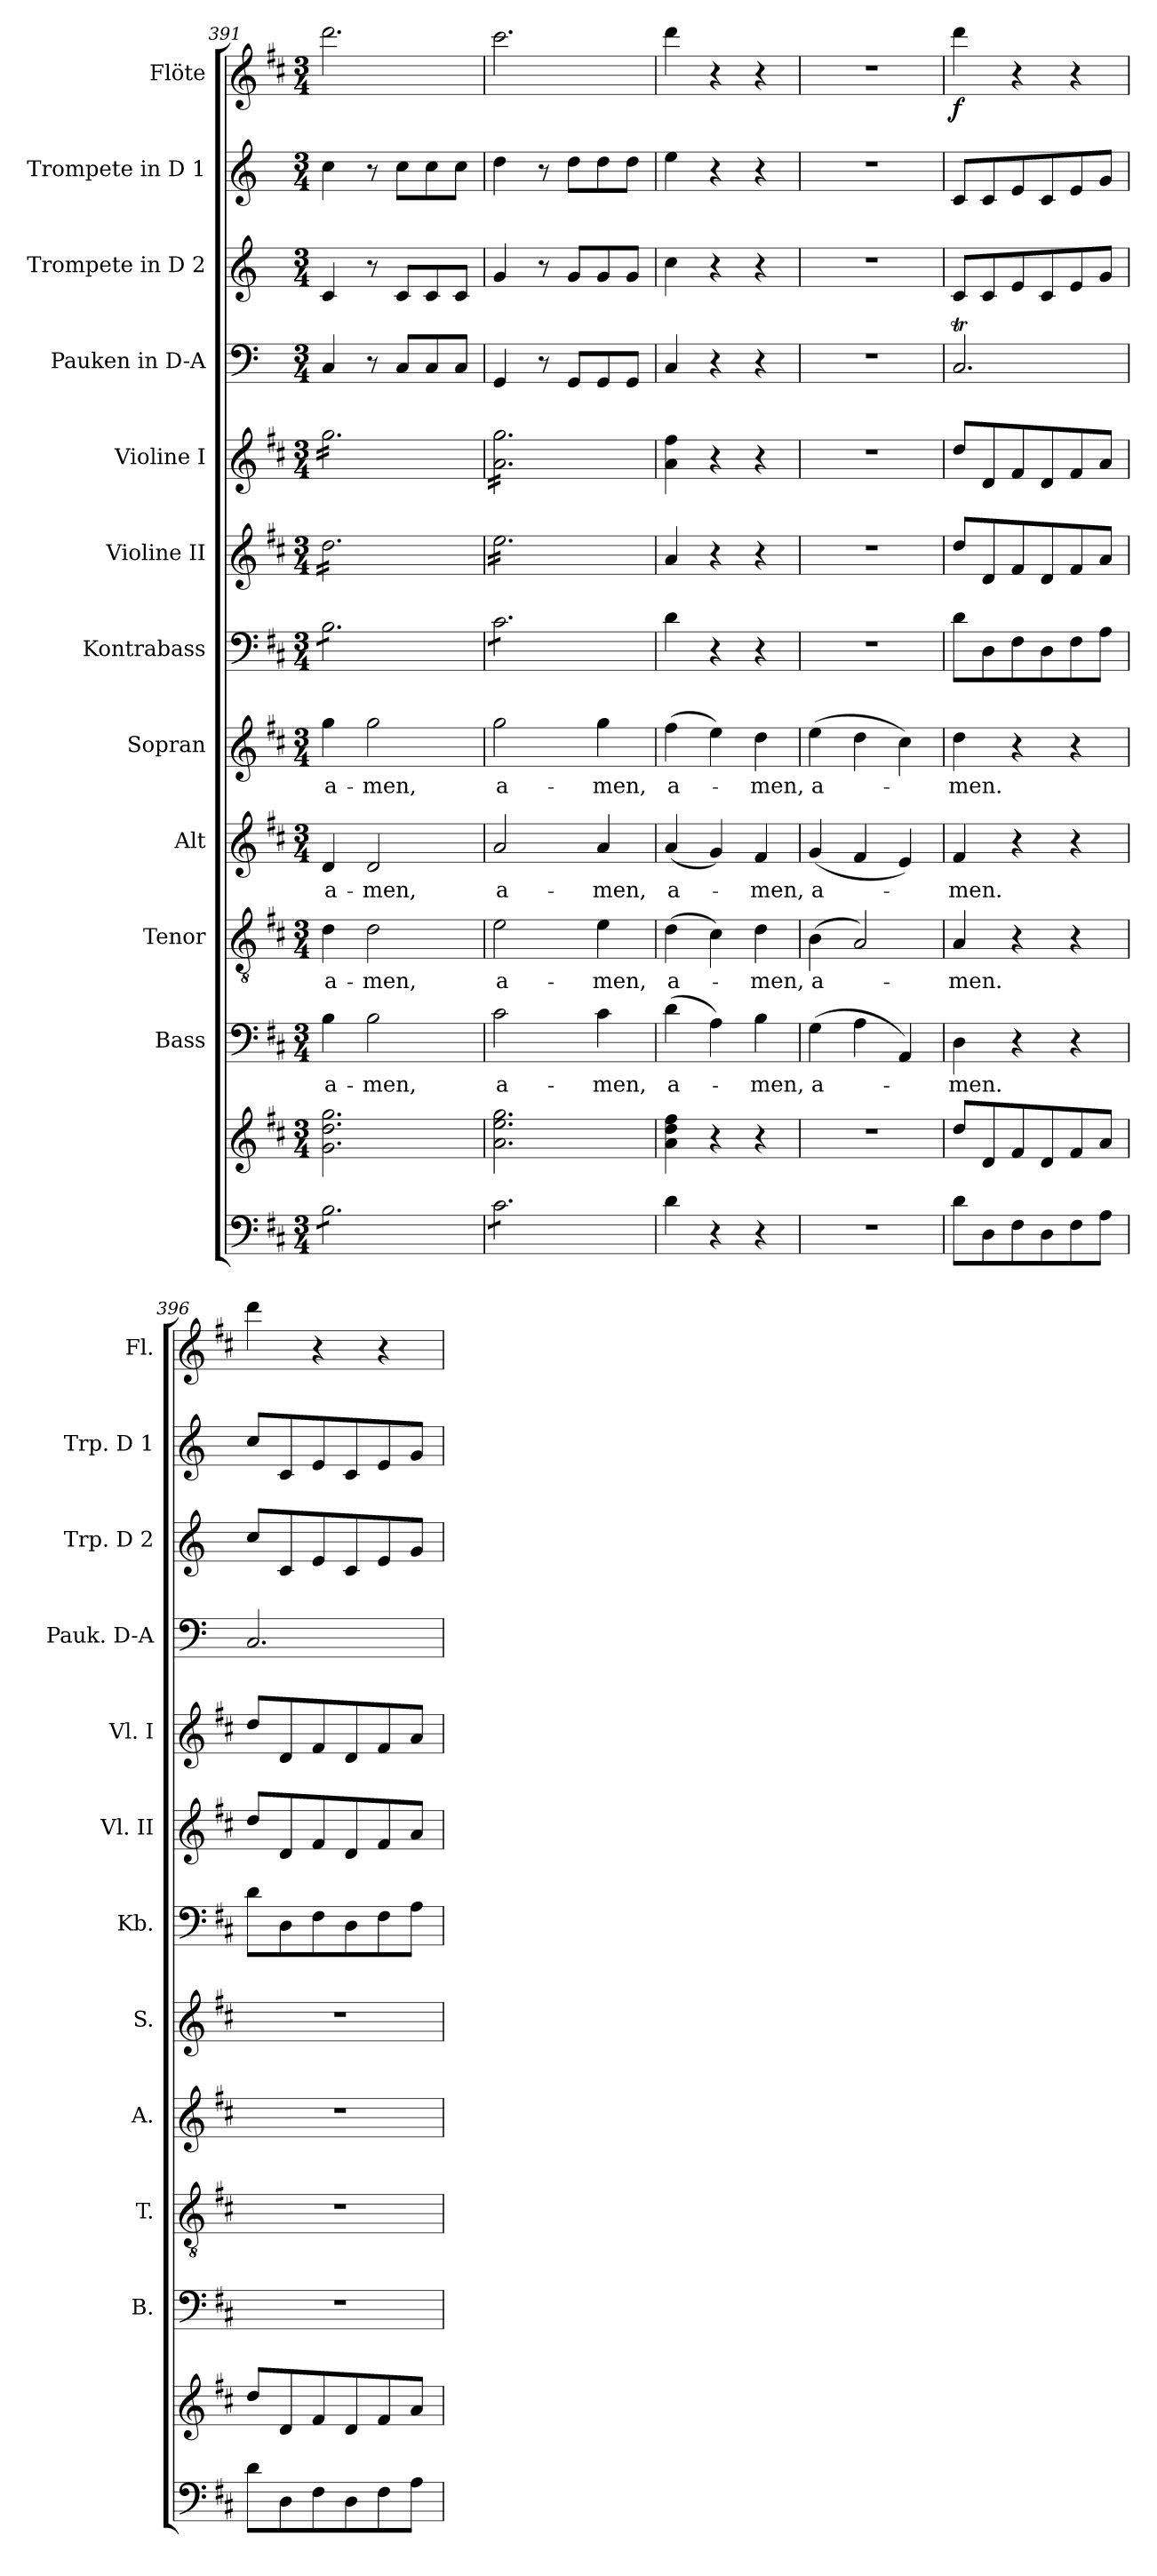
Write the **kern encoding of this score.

**kern	**kern	**kern	**text	**kern	**text	**kern	**text	**kern	**text	**kern	**kern	**kern	**kern	**kern	**kern	**kern	**dynam
*part12	*part12	*part11	*part11	*part10	*part10	*part9	*part9	*part8	*part8	*part7	*part6	*part5	*part4	*part3	*part2	*part1	*part1
*staff13	*staff12	*staff11	*staff11	*staff10	*staff10	*staff9	*staff9	*staff8	*staff8	*staff7	*staff6	*staff5	*staff4	*staff3	*staff2	*staff1	*staff1
*	*	*I"Bass	*	*I"Tenor	*	*I"Alt	*	*I"Sopran	*	*I"Kontrabass	*I"Violine II	*I"Violine I	*I"Pauken in D-A	*I"Trompete in D 2	*I"Trompete in D 1	*I"Flöte	*
*	*	*I'B.	*	*I'T.	*	*I'A.	*	*I'S.	*	*I'Kb.	*I'Vl. II	*I'Vl. I	*I'Pauk. D-A	*I'Trp. D 2	*I'Trp. D 1	*I'Fl.	*
!!LO:PB:g=z
*clefF4	*clefG2	*clefF4	*	*clefGv2	*	*clefG2	*	*clefG2	*	*clefF4	*clefG2	*clefG2	*clefF4	*clefG2	*clefG2	*clefG2	*
*	*	*	*	*	*	*	*	*	*	*ITrd7c12	*	*	*ITrd-1c-2	*ITrd-1c-2	*ITrd-1c-2	*	*
*k[f#c#]	*k[f#c#]	*k[f#c#]	*	*k[f#c#]	*	*k[f#c#]	*	*k[f#c#]	*	*k[f#c#]	*k[f#c#]	*k[f#c#]	*k[f#c#]	*k[f#c#]	*k[f#c#]	*k[f#c#]	*
*D:	*D:	*D:	*	*D:	*	*D:	*	*D:	*	*D:	*D:	*D:	*D:	*D:	*D:	*D:	*
*M3/4	*M3/4	*M3/4	*	*M3/4	*	*M3/4	*	*M3/4	*	*M3/4	*M3/4	*M3/4	*M3/4	*M3/4	*M3/4	*M3/4	*
=391	=391	=391	=391	=391	=391	=391	=391	=391	=391	=391	=391	=391	=391	=391	=391	=391	=391
!	!	!	!LO:LY:b	!	!LO:LY:b	!	!LO:LY:b	!	!LO:LY:b	!	!	!	!	!	!	!	!
*tremolo	*	*	*	*	*	*	*	*	*	*	*	*	*	*	*	*	*
*	*	*	*	*	*	*	*	*	*	*tremolo	*	*	*	*	*	*	*
*	*	*	*	*	*	*	*	*	*	*	*tremolo	*	*	*	*	*	*
*	*	*	*	*	*	*	*	*	*	*	*	*tremolo	*	*	*	*	*
8B\L	2.g\ 2.dd\ 2.gg\	4B\	a-	4d\	a-	4d/	a-	4gg\	a-	8BB\L	16dd\LL	16gg\LL	4D/	4d/	4dd\	2.ddd\	.
.	.	.	.	.	.	.	.	.	.	.	16dd\	16gg\	.	.	.	.	.
8B\	.	.	.	.	.	.	.	.	.	8BB\	16dd\	16gg\	.	.	.	.	.
.	.	.	.	.	.	.	.	.	.	.	16dd\	16gg\	.	.	.	.	.
!	!	!	!LO:LY:b	!	!LO:LY:b	!	!LO:LY:b	!	!LO:LY:b	!	!	!	!	!	!	!	!
8B\	.	2B\	-men,	2d\	-men,	2d/	-men,	2gg\	-men,	8BB\	16dd\	16gg\	8r	8r	8r	.	.
.	.	.	.	.	.	.	.	.	.	.	16dd\	16gg\	.	.	.	.	.
8B\	.	.	.	.	.	.	.	.	.	8BB\	16dd\	16gg\	8D/L	8d/L	8dd\L	.	.
.	.	.	.	.	.	.	.	.	.	.	16dd\	16gg\	.	.	.	.	.
8B\	.	.	.	.	.	.	.	.	.	8BB\	16dd\	16gg\	8D/	8d/	8dd\	.	.
.	.	.	.	.	.	.	.	.	.	.	16dd\	16gg\	.	.	.	.	.
8B\J	.	.	.	.	.	.	.	.	.	8BB\J	16dd\	16gg\	8D/J	8d/J	8dd\J	.	.
.	.	.	.	.	.	.	.	.	.	.	16dd\JJ	16gg\JJ	.	.	.	.	.
=392	=392	=392	=392	=392	=392	=392	=392	=392	=392	=392	=392	=392	=392	=392	=392	=392	=392
!	!	!	!LO:LY:b	!	!LO:LY:b	!	!LO:LY:b	!	!LO:LY:b	!	!	!	!	!	!	!	!
8c#\L	2.a\ 2.ee\ 2.gg\	2c#\	a-	2e\	a-	2a/	a-	2gg\	a-	8C#\L	16ee\LL	16a\ 16gg\LL	4AA/	4a/	4ee\	2.ccc#\	.
.	.	.	.	.	.	.	.	.	.	.	16ee\	16a\ 16gg\	.	.	.	.	.
8c#\	.	.	.	.	.	.	.	.	.	8C#\	16ee\	16a\ 16gg\	.	.	.	.	.
.	.	.	.	.	.	.	.	.	.	.	16ee\	16a\ 16gg\	.	.	.	.	.
8c#\	.	.	.	.	.	.	.	.	.	8C#\	16ee\	16a\ 16gg\	8r	8r	8r	.	.
.	.	.	.	.	.	.	.	.	.	.	16ee\	16a\ 16gg\	.	.	.	.	.
8c#\	.	.	.	.	.	.	.	.	.	8C#\	16ee\	16a\ 16gg\	8AA/L	8a/L	8ee\L	.	.
.	.	.	.	.	.	.	.	.	.	.	16ee\	16a\ 16gg\	.	.	.	.	.
!	!	!	!LO:LY:b	!	!LO:LY:b	!	!LO:LY:b	!	!LO:LY:b	!	!	!	!	!	!	!	!
8c#\	.	4c#\	-men,	4e\	-men,	4a/	-men,	4gg\	-men,	8C#\	16ee\	16a\ 16gg\	8AA/	8a/	8ee\	.	.
.	.	.	.	.	.	.	.	.	.	.	16ee\	16a\ 16gg\	.	.	.	.	.
8c#\J	.	.	.	.	.	.	.	.	.	8C#\J	16ee\	16a\ 16gg\	8AA/J	8a/J	8ee\J	.	.
*	*	*	*	*	*	*	*	*	*	*Xtremolo	*	*	*	*	*	*	*
*Xtremolo	*	*	*	*	*	*	*	*	*	*	*	*	*	*	*	*	*
.	.	.	.	.	.	.	.	.	.	.	16ee\JJ	16a\ 16gg\JJ	.	.	.	.	.
*	*	*	*	*	*	*	*	*	*	*	*	*Xtremolo	*	*	*	*	*
*	*	*	*	*	*	*	*	*	*	*	*Xtremolo	*	*	*	*	*	*
=393	=393	=393	=393	=393	=393	=393	=393	=393	=393	=393	=393	=393	=393	=393	=393	=393	=393
!	!	!	!LO:LY:b	!	!LO:LY:b	!	!LO:LY:b	!	!LO:LY:b	!	!	!	!	!	!	!	!
4d\	4a\ 4dd\ 4ff#\	(>4d\	a-	(>4d\	a-	(<4a/	a-	(>4ff#\	a-	4D\	4a/	4a\ 4ff#\	4D/	4dd\	4ff#\	4ddd\	.
4r	4r	4A\)	.	4c#\)	.	4g/)	.	4ee\)	.	4r	4r	4r	4r	4r	4r	4r	.
!	!	!	!LO:LY:b	!	!LO:LY:b	!	!LO:LY:b	!	!LO:LY:b	!	!	!	!	!	!	!	!
4r	4r	4B\	-men,	4d\	-men,	4f#/	-men,	4dd\	-men,	4r	4r	4r	4r	4r	4r	4r	.
=394	=394	=394	=394	=394	=394	=394	=394	=394	=394	=394	=394	=394	=394	=394	=394	=394	=394
!	!	!	!LO:LY:b	!	!LO:LY:b	!	!LO:LY:b	!	!LO:LY:b	!	!	!	!	!	!	!	!
2.r	2.r	(>4G\	a-	(>4B\	a-	(<4g/	a-	(>4ee\	a-	2.r	2.r	2.r	2.r	2.r	2.r	2.r	.
.	.	4A\	.	2A/)	.	4f#/	.	4dd\	.	.	.	.	.	.	.	.	.
.	.	4AA/)	.	.	.	4e/)	.	4cc#\)	.	.	.	.	.	.	.	.	.
=395	=395	=395	=395	=395	=395	=395	=395	=395	=395	=395	=395	=395	=395	=395	=395	=395	=395
!	!	!	!LO:LY:b	!	!LO:LY:b	!	!LO:LY:b	!	!LO:LY:b	!	!	!	!	!	!	!	!LO:DY:b
8d\L	8dd/L	4D\	-men.	4A/	-men.	4f#/	-men.	4dd\	-men.	8D\L	8dd/L	8dd/L	2.DT/	8d/L	8d/L	4ddd\	f
8D\	8d/	.	.	.	.	.	.	.	.	8DD\	8d/	8d/	.	8d/	8d/	.	.
8F#\	8f#/	4r	.	4r	.	4r	.	4r	.	8FF#\	8f#/	8f#/	.	8f#/	8f#/	4r	.
8D\	8d/	.	.	.	.	.	.	.	.	8DD\	8d/	8d/	.	8d/	8d/	.	.
8F#\	8f#/	4r	.	4r	.	4r	.	4r	.	8FF#\	8f#/	8f#/	.	8f#/	8f#/	4r	.
8A\J	8a/J	.	.	.	.	.	.	.	.	8AA\J	8a/J	8a/J	.	8a/J	8a/J	.	.
!!LO:PB:g=z
=396	=396	=396	=396	=396	=396	=396	=396	=396	=396	=396	=396	=396	=396	=396	=396	=396	=396
8d\L	8dd/L	2.r	.	2.r	.	2.r	.	2.r	.	8D\L	8dd/L	8dd/L	2.D/	8dd/L	8dd/L	4ddd\	.
8D\	8d/	.	.	.	.	.	.	.	.	8DD\	8d/	8d/	.	8d/	8d/	.	.
8F#\	8f#/	.	.	.	.	.	.	.	.	8FF#\	8f#/	8f#/	.	8f#/	8f#/	4r	.
8D\	8d/	.	.	.	.	.	.	.	.	8DD\	8d/	8d/	.	8d/	8d/	.	.
8F#\	8f#/	.	.	.	.	.	.	.	.	8FF#\	8f#/	8f#/	.	8f#/	8f#/	4r	.
8A\J	8a/J	.	.	.	.	.	.	.	.	8AA\J	8a/J	8a/J	.	8a/J	8a/J	.	.
=	=	=	=	=	=	=	=	=	=	=	=	=	=	=	=	=	=
*-	*-	*-	*-	*-	*-	*-	*-	*-	*-	*-	*-	*-	*-	*-	*-	*-	*-
